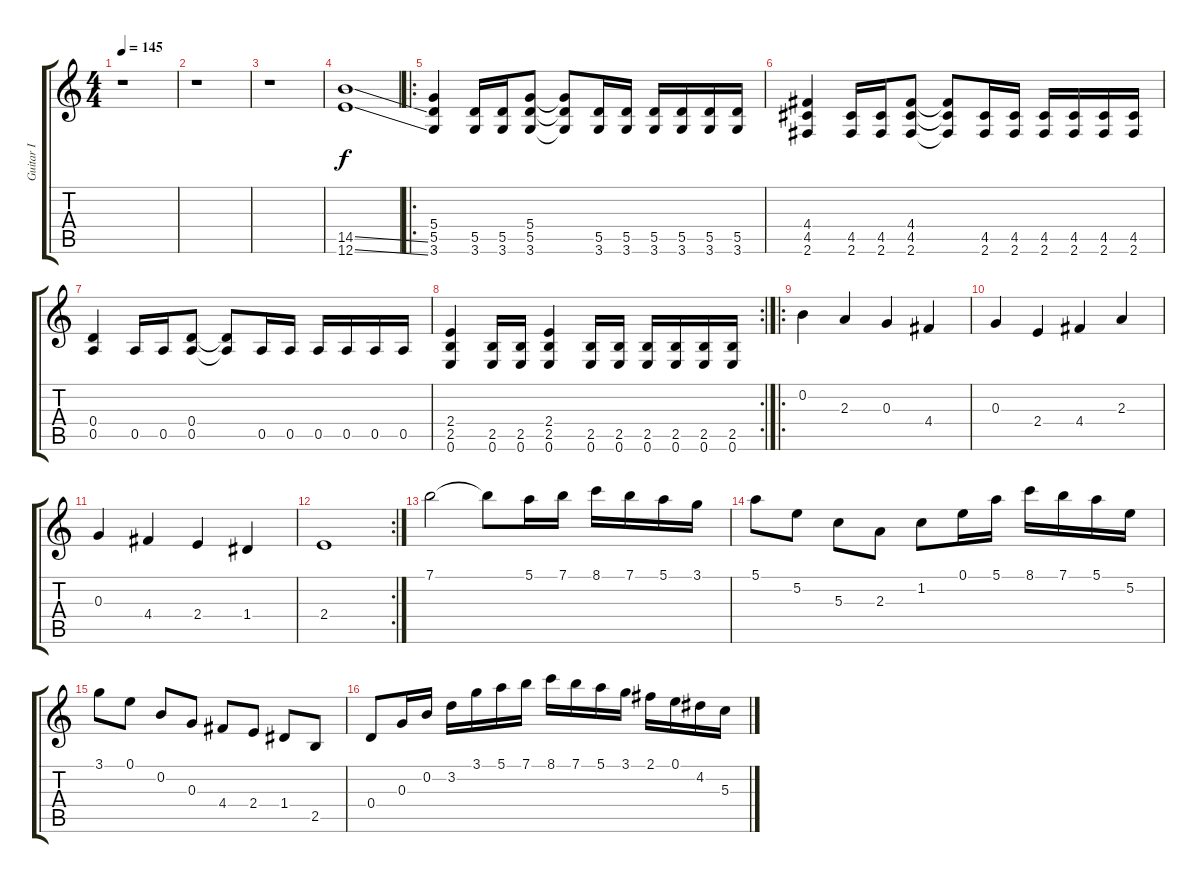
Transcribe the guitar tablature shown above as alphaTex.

\track ("Guitar I" "Guitar I") {instrument distortionguitar}
\staff {score tabs}
\tuning (E4 B3 G3 D3 A2 E2) {hide}
\ts (4 4)
\tempo 145
\clef g2
\ks c
r.1{dy f instrument distortionguitar} |
r.1 |
r.1 |
(14.5{ss} 12.6{ss}).1 |
\ro
(5.4 5.5 3.6).4 (5.5 3.6).16 (5.5 3.6).16 (5.4 5.5 3.6).8 (5.4{t} 5.5{t} 3.6{t}).8 (5.5 3.6).16 (5.5 3.6).16 (5.5 3.6).16 (5.5 3.6).16 (5.5 3.6).16 (5.5 3.6).16 |
(4.4 4.5 2.6).4 (4.5 2.6).16 (4.5 2.6).16 (4.4 4.5 2.6).8 (4.4{t} 4.5{t} 2.6{t}).8 (4.5 2.6).16 (4.5 2.6).16 (4.5 2.6).16 (4.5 2.6).16 (4.5 2.6).16 (4.5 2.6).16 |
(0.4 0.5).4 0.5.16 0.5.16 (0.4 0.5).8 (0.4{t} 0.5{t}).8 0.5.16 0.5.16 0.5.16 0.5.16 0.5.16 0.5.16 |
\rc 2
(2.4 2.5 0.6).4 (2.5 0.6).16 (2.5 0.6).16 (2.4 2.5 0.6).4 (2.5 0.6).16 (2.5 0.6).16 (2.5 0.6).16 (2.5 0.6).16 (2.5 0.6).16 (2.5 0.6).16 |
\ro
0.2.4 2.3.4 0.3.4 4.4.4 |
0.3.4 2.4.4 4.4.4 2.3.4 |
0.3.4 4.4.4 2.4.4 1.4.4 |
\rc 2
2.4.1 |
7.1.2{volume 15} 7.1{t}.8 5.1.16 7.1.16 8.1.16 7.1.16 5.1.16 3.1.16 |
5.1.8 5.2.8 5.3.8 2.3.8 1.2.8 0.1.16 5.1.16 8.1.16 7.1.16 5.1.16 5.2.16 |
3.1.8 0.1.8 0.2.8 0.3.8 4.4.8 2.4.8 1.4.8 2.5.8 |
0.4.8 0.3.16 0.2.16 3.2.16 3.1.16 5.1.16 7.1.16 8.1.16 7.1.16 5.1.16 3.1.16 2.1.16 0.1.16 4.2.16 5.3.16
